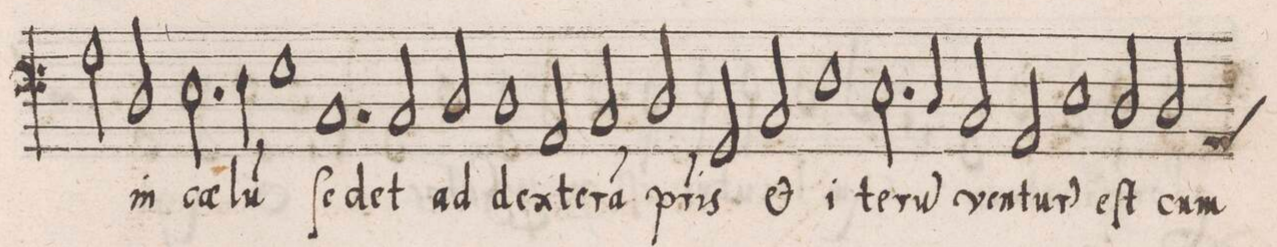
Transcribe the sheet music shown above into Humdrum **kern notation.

**kern	**text
*I"BASSVS	*
*clefF4	*
*k[]	*
*met(C|)	*
*M2/1	*
2A\	.
2D/	in
=90-	=90-
2.E\	c(ae)-
4F\	-lu(m)
1G\	.
=91-	=91-
1.C/	ſe-
2C/	-det
=92-	=92-
2D/	ad
1D\	dex-
2AA/	-te-
=93-	=93-
2C/	-ra(m)
2D/	p(at)-
2GG/	-ris
2C/	e(t)
=94-	=94-
1F\	i-
2.E\	-te-
4D/	-ru(m)
=95-	=95-
2C/	ven-
2AA/	-tu-
1E\	-r(us)
=96-	=96-
2D/	eſt
2D/	cum
*-	*-
